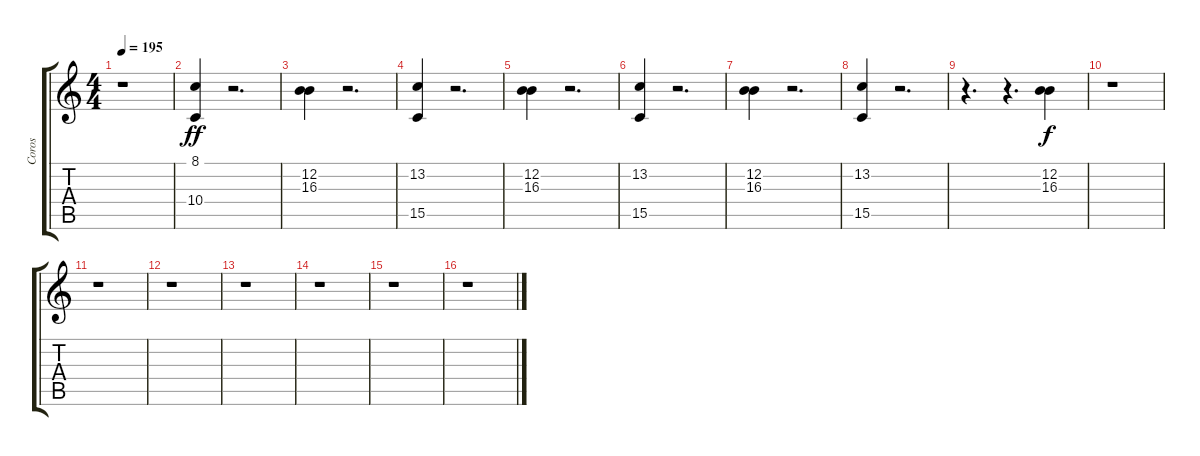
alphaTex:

\track ("Coros" "Coros") {instrument orchestrahit}
\staff {score tabs}
\tuning (E4 B3 G3 D3 A2 E2) {hide}
\ts (4 4)
\tempo 195
\clef g2
\ks c
r.1{dy f} |
(8.1 10.4).4{dy ff} r.2{d} |
(12.2 16.3).4 r.2{d} |
(13.2 15.5).4 r.2{d} |
(12.2 16.3).4 r.2{d} |
(13.2 15.5).4 r.2{d} |
(12.2 16.3).4 r.2{d} |
(13.2 15.5).4 r.2{d} |
r.4{d} r.4{d} (12.2 16.3).4{dy f} |
r.1 |
r.1 |
r.1 |
r.1 |
r.1 |
r.1 |
r.1
